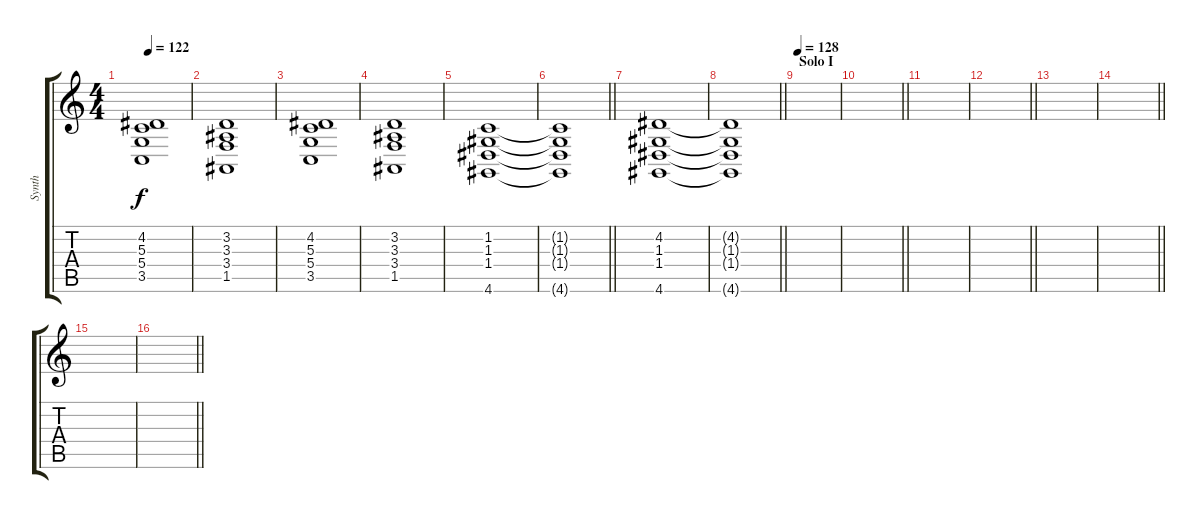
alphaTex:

\track ("Synth" "Synth") {instrument synthstrings1}
\staff {score tabs}
\tuning (E4 B3 G3 D3 A2 E2) {hide}
\ts (4 4)
\tempo 122
\clef g2
\ks c
(4.2 5.3 5.4 3.5).1{dy f} |
(3.2 3.3 3.4 1.5).1 |
(4.2 5.3 5.4 3.5).1 |
(3.2 3.3 3.4 1.5).1 |
(1.2 1.3 1.4 4.6).1 |
\barLineRight lightlight
(1.2{t} 1.3{t} 1.4{t} 4.6{t}).1 |
(4.2 1.3 1.4 4.6).1 |
\barLineRight lightlight
(4.2{t} 1.3{t} 1.4{t} 4.6{t}).1 |
\section ("" "Solo I")
\tempo 128
|
\barLineRight lightlight
|
|
\barLineRight lightlight
|
|
\barLineRight lightlight
|
|
\barLineRight lightlight
